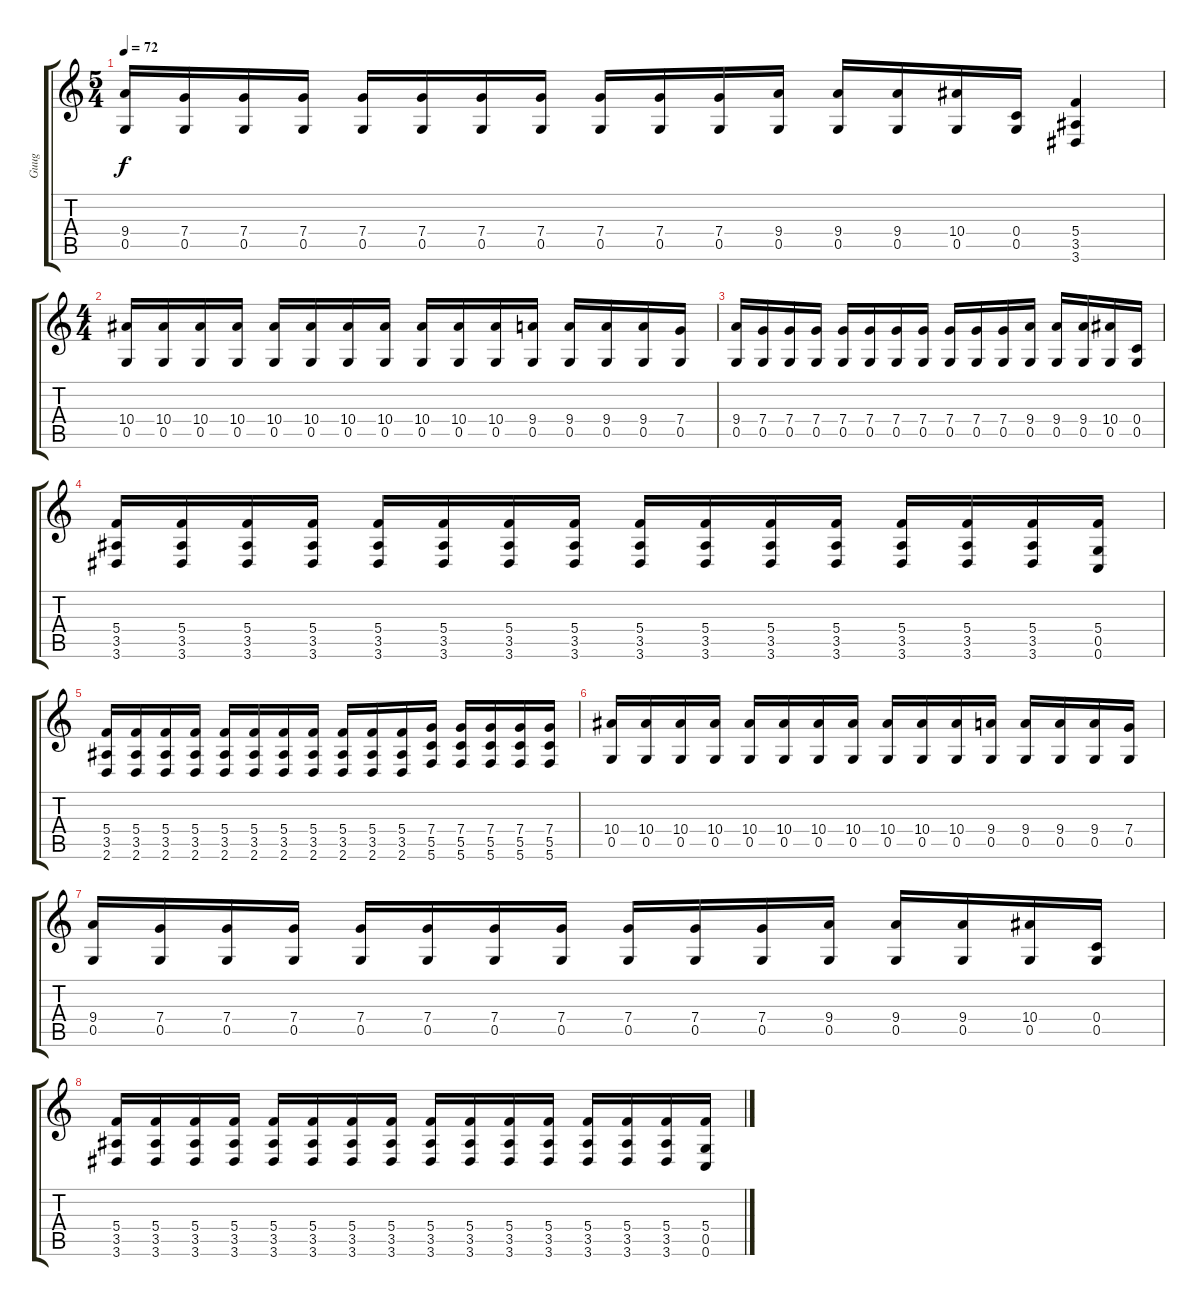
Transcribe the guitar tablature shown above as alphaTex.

\track ("Guug" "Guug") {instrument overdrivenguitar}
\staff {score tabs}
\tuning (D4 A3 F3 C3 G2 C2) {hide}
\ts (5 4)
\tempo 72
\clef g2
\ks c
(9.4 0.5).16{dy f instrument electricguitarclean} (7.4 0.5).16 (7.4 0.5).16 (7.4 0.5).16 (7.4 0.5).16 (7.4 0.5).16 (7.4 0.5).16 (7.4 0.5).16 (7.4 0.5).16 (7.4 0.5).16 (7.4 0.5).16 (9.4 0.5).16 (9.4 0.5).16 (9.4 0.5).16 (10.4 0.5).16 (0.4 0.5).16 (5.4 3.5 3.6).4 |
\ts (4 4)
(10.4 0.5).16{instrument electricguitarclean} (10.4 0.5).16 (10.4 0.5).16 (10.4 0.5).16 (10.4 0.5).16 (10.4 0.5).16 (10.4 0.5).16 (10.4 0.5).16 (10.4 0.5).16 (10.4 0.5).16 (10.4 0.5).16 (9.4 0.5).16 (9.4 0.5).16 (9.4 0.5).16 (9.4 0.5).16 (7.4 0.5).16 |
(9.4 0.5).16{instrument electricguitarclean} (7.4 0.5).16 (7.4 0.5).16 (7.4 0.5).16 (7.4 0.5).16 (7.4 0.5).16 (7.4 0.5).16 (7.4 0.5).16 (7.4 0.5).16 (7.4 0.5).16 (7.4 0.5).16 (9.4 0.5).16 (9.4 0.5).16 (9.4 0.5).16 (10.4 0.5).16 (0.4 0.5).16 |
(5.4 3.5 3.6).16{instrument electricguitarclean} (5.4 3.5 3.6).16 (5.4 3.5 3.6).16 (5.4 3.5 3.6).16 (5.4 3.5 3.6).16 (5.4 3.5 3.6).16 (5.4 3.5 3.6).16 (5.4 3.5 3.6).16 (5.4 3.5 3.6).16 (5.4 3.5 3.6).16 (5.4 3.5 3.6).16 (5.4 3.5 3.6).16 (5.4 3.5 3.6).16 (5.4 3.5 3.6).16 (5.4 3.5 3.6).16 (5.4 0.5 0.6).16 |
(5.4 3.5 2.6).16{instrument electricguitarclean} (5.4 3.5 2.6).16 (5.4 3.5 2.6).16 (5.4 3.5 2.6).16 (5.4 3.5 2.6).16 (5.4 3.5 2.6).16 (5.4 3.5 2.6).16 (5.4 3.5 2.6).16 (5.4 3.5 2.6).16 (5.4 3.5 2.6).16 (5.4 3.5 2.6).16 (7.4 5.5 5.6).16 (7.4 5.5 5.6).16 (7.4 5.5 5.6).16 (7.4 5.5 5.6).16 (7.4 5.5 5.6).16 |
(10.4 0.5).16{instrument electricguitarclean} (10.4 0.5).16 (10.4 0.5).16 (10.4 0.5).16 (10.4 0.5).16 (10.4 0.5).16 (10.4 0.5).16 (10.4 0.5).16 (10.4 0.5).16 (10.4 0.5).16 (10.4 0.5).16 (9.4 0.5).16 (9.4 0.5).16 (9.4 0.5).16 (9.4 0.5).16 (7.4 0.5).16 |
(9.4 0.5).16{instrument electricguitarclean} (7.4 0.5).16 (7.4 0.5).16 (7.4 0.5).16 (7.4 0.5).16 (7.4 0.5).16 (7.4 0.5).16 (7.4 0.5).16 (7.4 0.5).16 (7.4 0.5).16 (7.4 0.5).16 (9.4 0.5).16 (9.4 0.5).16 (9.4 0.5).16 (10.4 0.5).16 (0.4 0.5).16 |
(5.4 3.5 3.6).16{instrument electricguitarclean} (5.4 3.5 3.6).16 (5.4 3.5 3.6).16 (5.4 3.5 3.6).16 (5.4 3.5 3.6).16 (5.4 3.5 3.6).16 (5.4 3.5 3.6).16 (5.4 3.5 3.6).16 (5.4 3.5 3.6).16 (5.4 3.5 3.6).16 (5.4 3.5 3.6).16 (5.4 3.5 3.6).16 (5.4 3.5 3.6).16 (5.4 3.5 3.6).16 (5.4 3.5 3.6).16 (5.4 0.5 0.6).16
